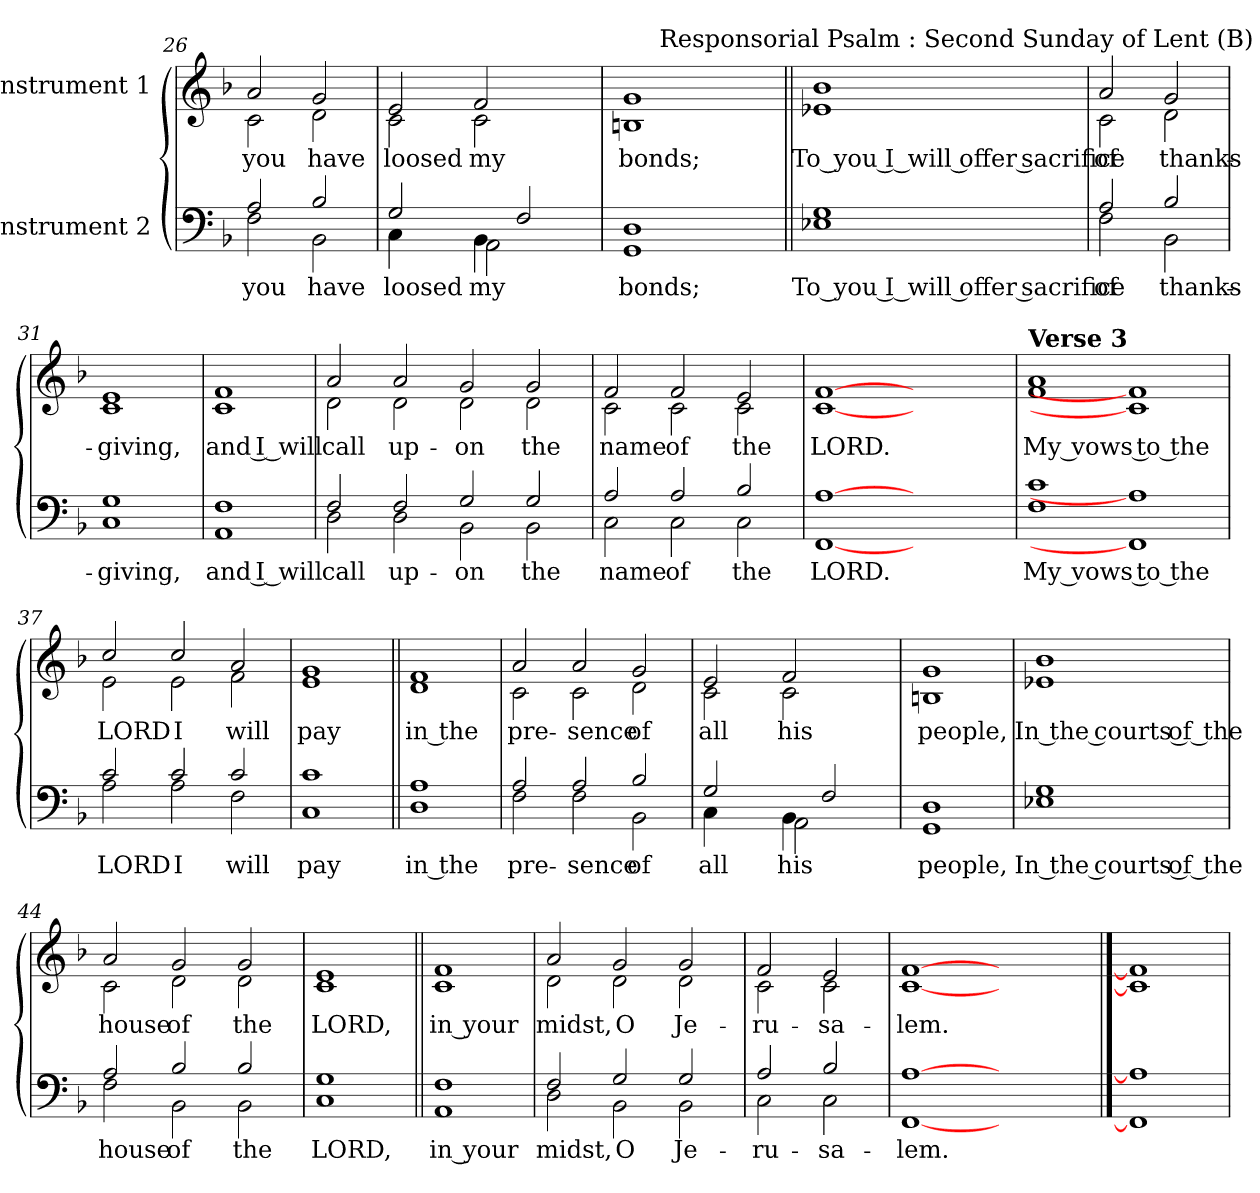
**kern	**text	**kern	**text
*part2	*part2	*part1	*part1
*staff2	*staff2	*staff1	*staff1
*I"Instrument 2	*	*I"Instrument 1	*
*clefF4	*	*clefG2	*
*k[b-]	*	*k[b-]	*
*F:	*	*F:	*
=26	=26	=26	=26
*^	*	*	*
!	!	!LO:LY:a	!	!LO:LY:b
*	*	*	*^	*
2A/	2F\	you	2a/	2c\	you
!	!	!LO:LY:a	!	!	!LO:LY:b
2B-/	2BB-\	have	2g/	2d\	have
!!LO:PB:g=z	!!
=27	=27	=27	=27	=27	=27
!	!	!LO:LY:a	!	!	!LO:LY:b
2G/	4C\	loosed	2e/	2c\	loosed
.	4ryy	.	.	.	.
!	!	!LO:LY:a	!	!	!
!	!	!LO:LY:a	!	!	!LO:LY:b
4BB-\	2AA\	my	2f/	2c\	my
2F/	.	.	.	.	.
.	4ryy	.	4ryy	4ryy	.
=28	=28	=28	=28	=28	=28
!	!	!LO:LY:a	!	!	!LO:LY:b
*v	*v	*	*	*	*
1D 1GG	bonds;	1g 1Bn	8.ryy	bonds;
!	!	!	!LO:TX:a:t=Responsorial&nbsp;Psalm&nbsp;&colon;&nbsp;Second&nbsp;Sunday&nbsp;of&nbsp;Lent&nbsp;(B)	!
.	.	.	2ryy	.
.	.	.	4ryy	.
.	.	.	16ryy	.
=29||	=29||	=29||	=29||	=29||
!	!LO:LY:a	!	!	!LO:LY:b
*	*	*v	*v	*
1G 1E-X	To you I will offer sacrifice	1e-X 1b-	To you I will offer sacrifice
=30	=30	=30	=30
*^	*	*	*
!	!	!LO:LY:a	!	!LO:LY:b
*	*	*	*^	*
2A/	2F\	of	2a/	2c\	of
!	!	!LO:LY:a	!	!	!LO:LY:b
2B-/	2BB-\	thanks-	2g/	2d\	thanks-
=31	=31	=31	=31	=31	=31
!	!	!LO:LY:a	!	!	!LO:LY:b
*v	*v	*	*	*	*
*	*	*v	*v	*
1G 1C	-giving,	1e 1c	-giving,
!!LO:LB:g=z
=32	=32	=32	=32
!	!LO:LY:a	!	!LO:LY:b
1F 1AA	and I will	1f 1c	and I will
=33	=33	=33	=33
*^	*	*	*
!	!	!LO:LY:a	!	!LO:LY:b
*	*	*	*^	*
2F/	2D\	call	2a/	2d\	call
!	!	!LO:LY:a	!	!	!LO:LY:b
2F/	2D\	up-	2a/	2d\	up-
!	!	!LO:LY:a	!	!	!LO:LY:b
2G/	2BB-\	-on	2g/	2d\	-on
!	!	!LO:LY:a	!	!	!LO:LY:b
2G/	2BB-\	the	2g/	2d\	the
=34	=34	=34	=34	=34	=34
!	!	!LO:LY:a	!	!	!LO:LY:b
2A/	2C\	name	2f/	2c\	name
!	!	!LO:LY:a	!	!	!LO:LY:b
2A/	2C\	of	2f/	2c\	of
!	!	!LO:LY:a	!	!	!LO:LY:b
2B-/	2C\	the	2e/	2c\	the
=35	=35	=35	=35	=35	=35
!	!	!LO:LY:a	!	!	!LO:LY:b
*v	*v	*	*	*	*
*	*	*v	*v	*
[1A [1FF	LORD.	[1f [1c	LORD.
1ryy	.	1ryy	.
!!LO:LB:g=z
=36!	=36!	=36!	=36!
!	!	!LO:TX:a:B:t=Verse 3	!
!	!LO:LY:a	!	!LO:LY:b
1c 1F	My vows to the	1a 1f	My vows to the
1A] 1FF]	.	1f] 1c]	.
=37	=37	=37	=37
*^	*	*	*
!	!	!LO:LY:a	!	!LO:LY:b
*	*	*	*^	*
2c/	2A\	LORD	2cc/	2e\	LORD
!	!	!LO:LY:a	!	!	!LO:LY:b
2c/	2A\	I	2cc/	2e\	I
!	!	!LO:LY:a	!	!	!LO:LY:b
2c/	2F\	will	2a/	2f\	will
=38	=38	=38	=38	=38	=38
!	!	!LO:LY:a	!	!	!LO:LY:b
*v	*v	*	*	*	*
*	*	*v	*v	*
1c 1C	pay	1e 1g	pay
=39||	=39||	=39||	=39||
!	!LO:LY:a	!	!LO:LY:b
1A 1D	in the	1f 1d	in the
=40	=40	=40	=40
*^	*	*	*
!	!	!LO:LY:a	!	!LO:LY:b
*	*	*	*^	*
2A/	2F\	pre-	2a/	2c\	pre-
!	!	!LO:LY:a	!	!	!LO:LY:b
2A/	2F\	-sence	2a/	2c\	-sence
!	!	!LO:LY:a	!	!	!LO:LY:b
2B-/	2BB-\	of	2g/	2d\	of
=41	=41	=41	=41	=41	=41
!	!	!LO:LY:a	!	!	!LO:LY:b
2G/	4C\	all	2e/	2c\	all
.	4ryy	.	.	.	.
!	!	!LO:LY:a	!	!	!
!	!	!LO:LY:a	!	!	!LO:LY:b
4BB-\	2AA\	his	2f/	2c\	his
2F/	.	.	.	.	.
.	4ryy	.	4ryy	4ryy	.
=42	=42	=42	=42	=42	=42
!	!	!LO:LY:a	!	!	!LO:LY:b
*v	*v	*	*	*	*
*	*	*v	*v	*
1D 1GG	people,	1Bn 1g	people,
!!LO:LB:g=z
=43	=43	=43	=43
!	!LO:LY:a	!	!LO:LY:b
1G 1E-X	In the courts of the	1b- 1e-X	In the courts of the
=44	=44	=44	=44
*^	*	*	*
!	!	!LO:LY:a	!	!LO:LY:b
*	*	*	*^	*
2A/	2F\	house	2a/	2c\	house
!	!	!LO:LY:a	!	!	!LO:LY:b
2B-/	2BB-\	of	2g/	2d\	of
!	!	!LO:LY:a	!	!	!LO:LY:b
2B-/	2BB-\	the	2g/	2d\	the
=45	=45	=45	=45	=45	=45
!	!	!LO:LY:a	!	!	!LO:LY:b
*v	*v	*	*	*	*
*	*	*v	*v	*
1G 1C	LORD,	1e 1c	LORD,
=46||	=46||	=46||	=46||
!	!LO:LY:a	!	!LO:LY:b
1F 1AA	in your	1c 1f	in your
=47	=47	=47	=47
*^	*	*	*
!	!	!LO:LY:a	!	!LO:LY:b
*	*	*	*^	*
2F/	2D\	midst,	2a/	2d\	midst,
!	!	!LO:LY:a	!	!	!LO:LY:b
2G/	2BB-\	O	2g/	2d\	O
!	!	!LO:LY:a	!	!	!LO:LY:b
2G/	2BB-\	Je-	2g/	2d\	Je-
=48	=48	=48	=48	=48	=48
!	!	!LO:LY:a	!	!	!LO:LY:b
2A/	2C\	-ru-	2f/	2c\	-ru-
!	!	!LO:LY:a	!	!	!LO:LY:b
2B-/	2C\	-sa-	2e/	2c\	-sa-
=49	=49	=49	=49	=49	=49
!	!	!LO:LY:a	!	!	!LO:LY:b
*v	*v	*	*	*	*
*	*	*v	*v	*
[1A [1FF	-lem.	[1f [1c	-lem.
1ryy	.	1ryy	.
==50	==50	==50	==50
1A] 1FF]	.	1f] 1c]	.
=	=	=	=
*-	*-	*-	*-
